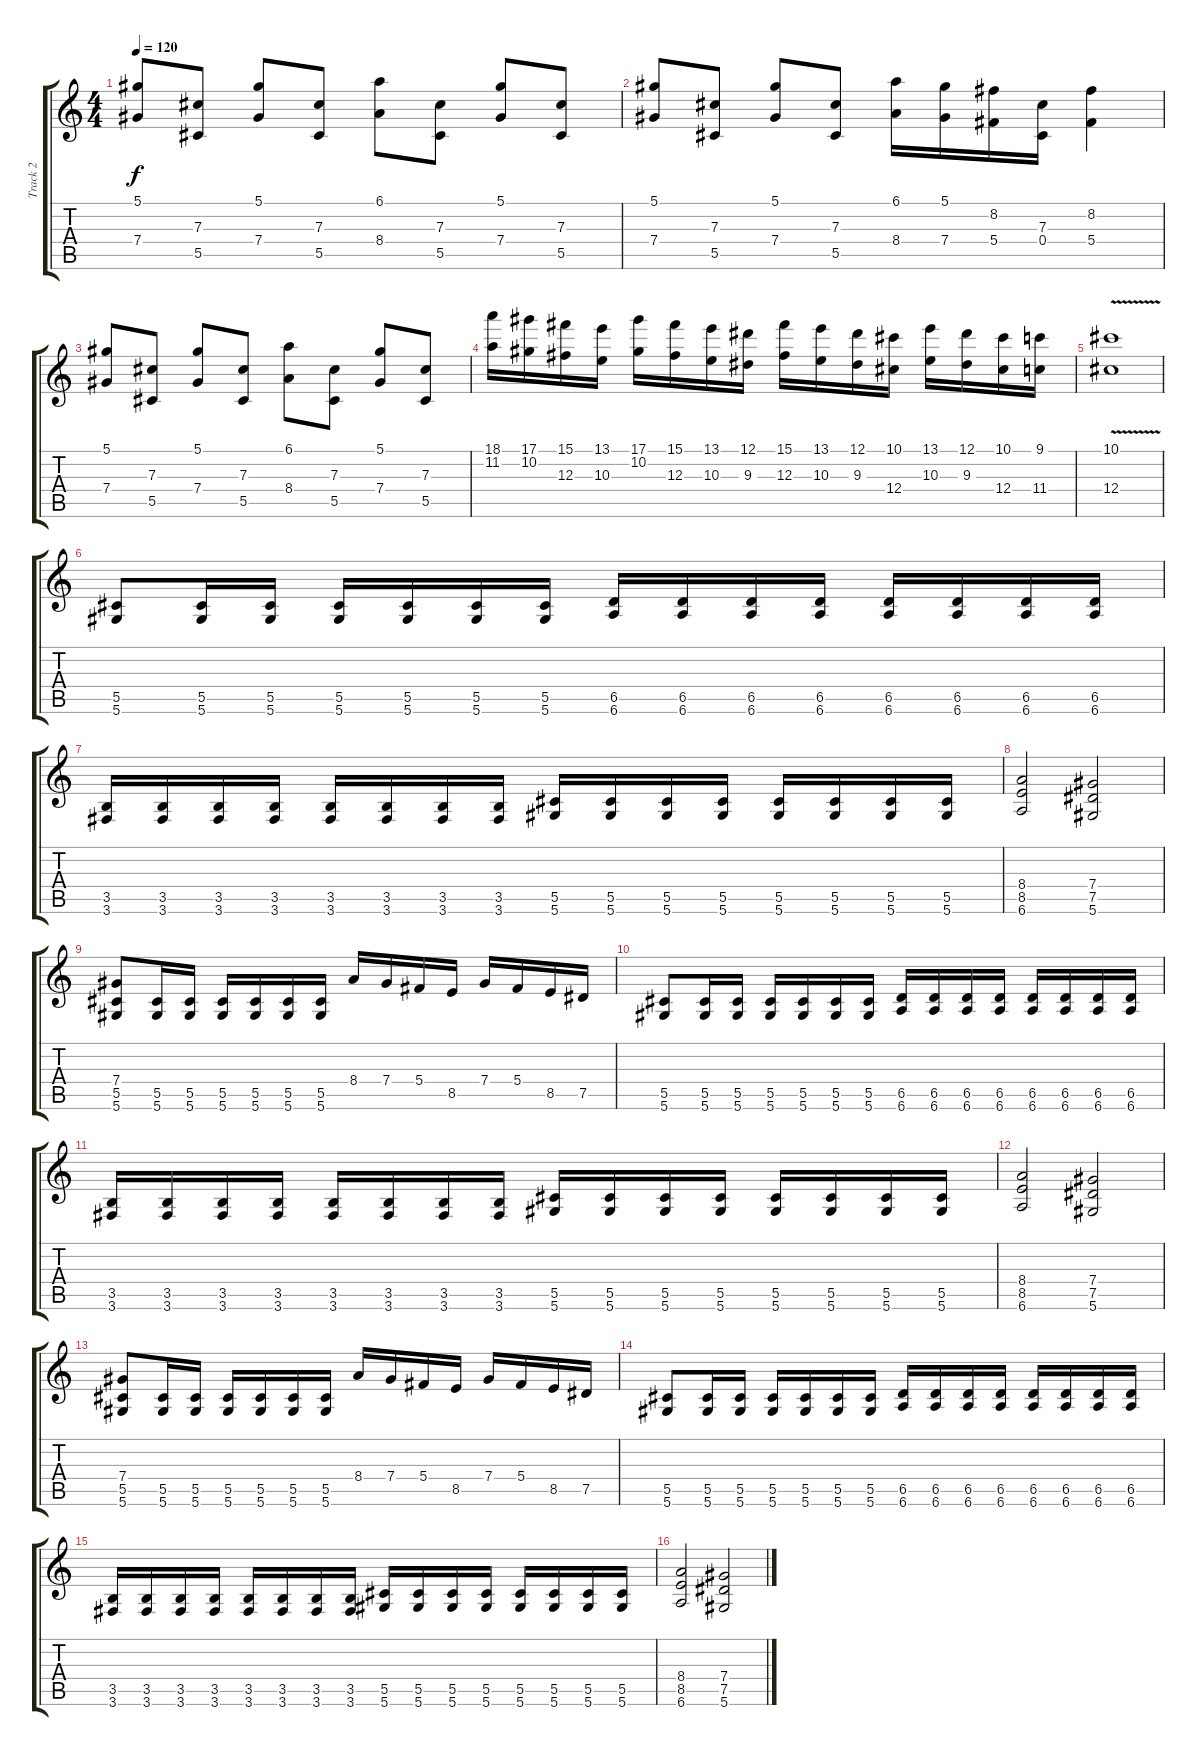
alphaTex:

\track ("Track 2" "Track 2") {instrument overdrivenguitar}
\staff {score tabs}
\tuning (Eb4 Bb3 Gb3 Db3 Ab2 Eb2) {hide}
\ts (4 4)
\tempo 120
\clef g2
\ks c
(5.1 7.4).8{dy f} (7.3 5.5).8 (5.1 7.4).8 (7.3 5.5).8 (6.1 8.4).8 (7.3 5.5).8 (5.1 7.4).8 (7.3 5.5).8 |
(5.1 7.4).8 (7.3 5.5).8 (5.1 7.4).8 (7.3 5.5).8 (6.1 8.4).16 (5.1 7.4).16 (8.2 5.4).16 (7.3 0.4).16 (8.2 5.4).4 |
(5.1 7.4).8 (7.3 5.5).8 (5.1 7.4).8 (7.3 5.5).8 (6.1 8.4).8 (7.3 5.5).8 (5.1 7.4).8 (7.3 5.5).8 |
(18.1 11.2).16 (17.1 10.2).16 (15.1 12.3).16 (13.1 10.3).16 (17.1 10.2).16 (15.1 12.3).16 (13.1 10.3).16 (12.1 9.3).16 (15.1 12.3).16 (13.1 10.3).16 (12.1 9.3).16 (10.1 12.4).16 (13.1 10.3).16 (12.1 9.3).16 (10.1 12.4).16 (9.1 11.4).16 |
(10.1{v} 12.4{v}).1 |
(5.5 5.6).8 (5.5 5.6).16 (5.5 5.6).16 (5.5 5.6).16 (5.5 5.6).16 (5.5 5.6).16 (5.5 5.6).16 (6.5 6.6).16 (6.5 6.6).16 (6.5 6.6).16 (6.5 6.6).16 (6.5 6.6).16 (6.5 6.6).16 (6.5 6.6).16 (6.5 6.6).16 |
(3.5 3.6).16 (3.5 3.6).16 (3.5 3.6).16 (3.5 3.6).16 (3.5 3.6).16 (3.5 3.6).16 (3.5 3.6).16 (3.5 3.6).16 (5.5 5.6).16 (5.5 5.6).16 (5.5 5.6).16 (5.5 5.6).16 (5.5 5.6).16 (5.5 5.6).16 (5.5 5.6).16 (5.5 5.6).16 |
(8.4 8.5 6.6).2 (7.4 7.5 5.6).2 |
(7.4 5.5 5.6).8 (5.5 5.6).16 (5.5 5.6).16 (5.5 5.6).16 (5.5 5.6).16 (5.5 5.6).16 (5.5 5.6).16 8.4.16 7.4.16 5.4.16 8.5.16 7.4.16 5.4.16 8.5.16 7.5.16 |
(5.5 5.6).8 (5.5 5.6).16 (5.5 5.6).16 (5.5 5.6).16 (5.5 5.6).16 (5.5 5.6).16 (5.5 5.6).16 (6.5 6.6).16 (6.5 6.6).16 (6.5 6.6).16 (6.5 6.6).16 (6.5 6.6).16 (6.5 6.6).16 (6.5 6.6).16 (6.5 6.6).16 |
(3.5 3.6).16 (3.5 3.6).16 (3.5 3.6).16 (3.5 3.6).16 (3.5 3.6).16 (3.5 3.6).16 (3.5 3.6).16 (3.5 3.6).16 (5.5 5.6).16 (5.5 5.6).16 (5.5 5.6).16 (5.5 5.6).16 (5.5 5.6).16 (5.5 5.6).16 (5.5 5.6).16 (5.5 5.6).16 |
(8.4 8.5 6.6).2 (7.4 7.5 5.6).2 |
(7.4 5.5 5.6).8 (5.5 5.6).16 (5.5 5.6).16 (5.5 5.6).16 (5.5 5.6).16 (5.5 5.6).16 (5.5 5.6).16 8.4.16 7.4.16 5.4.16 8.5.16 7.4.16 5.4.16 8.5.16 7.5.16 |
(5.5 5.6).8 (5.5 5.6).16 (5.5 5.6).16 (5.5 5.6).16 (5.5 5.6).16 (5.5 5.6).16 (5.5 5.6).16 (6.5 6.6).16 (6.5 6.6).16 (6.5 6.6).16 (6.5 6.6).16 (6.5 6.6).16 (6.5 6.6).16 (6.5 6.6).16 (6.5 6.6).16 |
(3.5 3.6).16 (3.5 3.6).16 (3.5 3.6).16 (3.5 3.6).16 (3.5 3.6).16 (3.5 3.6).16 (3.5 3.6).16 (3.5 3.6).16 (5.5 5.6).16 (5.5 5.6).16 (5.5 5.6).16 (5.5 5.6).16 (5.5 5.6).16 (5.5 5.6).16 (5.5 5.6).16 (5.5 5.6).16 |
(8.4 8.5 6.6).2 (7.4 7.5 5.6).2
